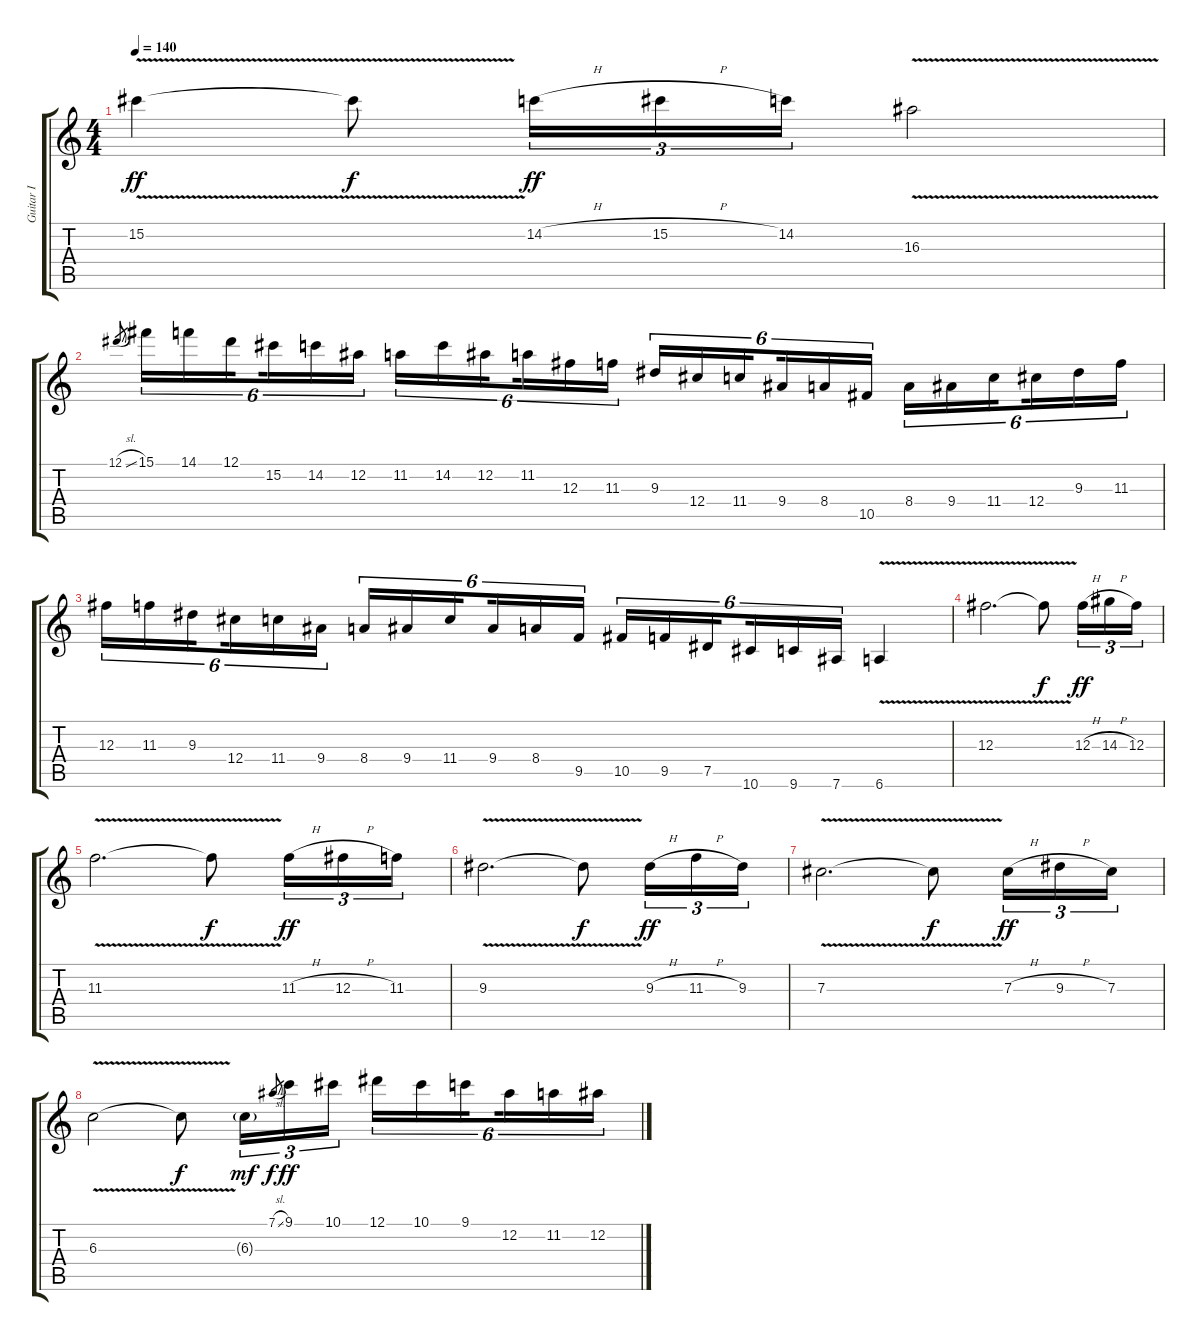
\track ("Guitar I" "Guitar I") {instrument distortionguitar}
\staff {score tabs}
\tuning (Eb4 Bb3 Gb3 Db3 Ab2 Eb2) {hide}
\ts (4 4)
\tempo 140
\clef g2
\ks c
15.2{v}.4{dy ff} 15.2{t}.8{dy f} 14.2{h}.16{tu (3 2) dy ff} 15.2{h}.16{tu (3 2)} 14.2.16{tu (3 2)} 16.3{v}.2 |
12.1{sl}.8{gr} 15.1.16{tu (6 4)} 14.1.16{tu (6 4)} 12.1.16{tu (6 4) beam splitsecondary} 15.2.16{tu (6 4)} 14.2.16{tu (6 4)} 12.2.16{tu (6 4)} 11.2.16{tu (6 4)} 14.2.16{tu (6 4)} 12.2.16{tu (6 4) beam splitsecondary} 11.2.16{tu (6 4)} 12.3.16{tu (6 4)} 11.3.16{tu (6 4)} 9.3.16{tu (6 4)} 12.4.16{tu (6 4)} 11.4.16{tu (6 4) beam splitsecondary} 9.4.16{tu (6 4)} 8.4.16{tu (6 4)} 10.5.16{tu (6 4)} 8.4.16{tu (6 4)} 9.4.16{tu (6 4)} 11.4.16{tu (6 4) beam splitsecondary} 12.4.16{tu (6 4)} 9.3.16{tu (6 4)} 11.3.16{tu (6 4)} |
12.3.16{tu (6 4)} 11.3.16{tu (6 4)} 9.3.16{tu (6 4) beam splitsecondary} 12.4.16{tu (6 4)} 11.4.16{tu (6 4)} 9.4.16{tu (6 4)} 8.4.16{tu (6 4)} 9.4.16{tu (6 4)} 11.4.16{tu (6 4) beam splitsecondary} 9.4.16{tu (6 4)} 8.4.16{tu (6 4)} 9.5.16{tu (6 4)} 10.5.16{tu (6 4)} 9.5.16{tu (6 4)} 7.5.16{tu (6 4) beam splitsecondary} 10.6.16{tu (6 4)} 9.6.16{tu (6 4)} 7.6.16{tu (6 4)} 6.6{v}.4 |
12.3{v}.2{d} 12.3{t}.8{dy f} 12.3{h}.16{tu (3 2) dy ff} 14.3{h}.16{tu (3 2)} 12.3.16{tu (3 2)} |
11.3{v}.2{d} 11.3{t}.8{dy f} 11.3{h}.16{tu (3 2) dy ff} 12.3{h}.16{tu (3 2)} 11.3.16{tu (3 2)} |
9.3{v}.2{d} 9.3{t}.8{dy f} 9.3{h}.16{tu (3 2) dy ff} 11.3{h}.16{tu (3 2)} 9.3.16{tu (3 2)} |
7.3{v}.2{d} 7.3{t}.8{dy f} 7.3{h}.16{tu (3 2) dy ff} 9.3{h}.16{tu (3 2)} 7.3.16{tu (3 2)} |
6.3{v}.2 6.3{t}.8{dy f} 6.3{g}.16{tu (3 2) dy mf} 7.1{sl}.8{gr dy f} 9.1.16{tu (3 2) dy ff} 10.1.16{tu (3 2)} 12.1.16{tu (6 4)} 10.1.16{tu (6 4)} 9.1.16{tu (6 4) beam splitsecondary} 12.2.16{tu (6 4)} 11.2.16{tu (6 4)} 12.2.16{tu (6 4)}
